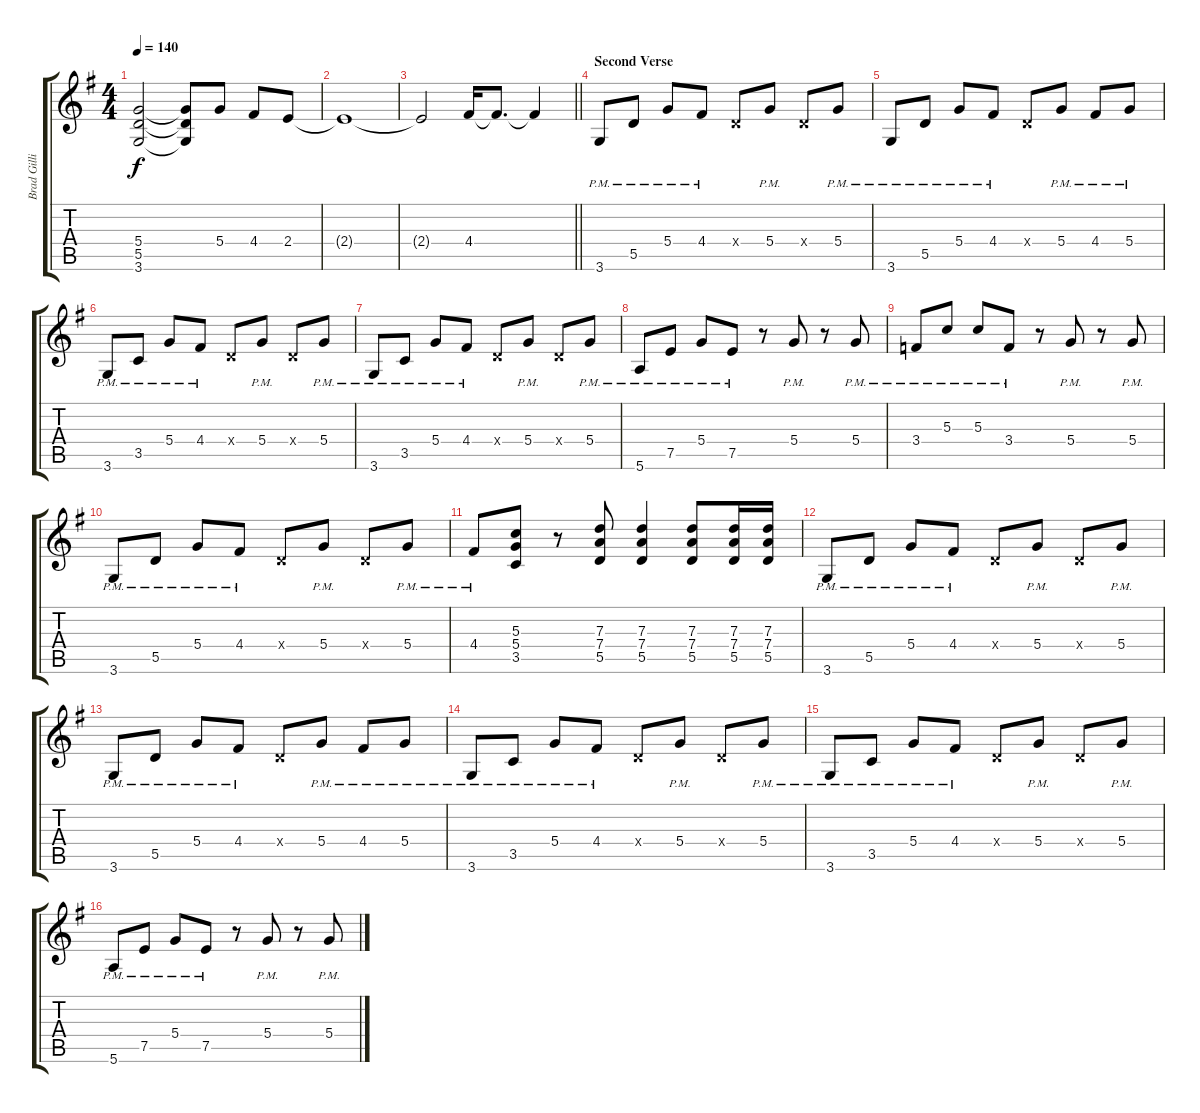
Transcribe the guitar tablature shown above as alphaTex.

\track ("Brad Gillis" "Brad Gilli") {instrument distortionguitar}
\staff {score tabs}
\tuning (E4 B3 G3 D3 A2 E2) {hide}
\ts (4 4)
\tempo 140
\clef g2
\ks g
(5.4{t} 5.5{t} 3.6{t}).2{dy f} (5.4{t} 5.5{t} 3.6{t}).8 5.4.8 4.4.8 2.4.8 |
2.4{t}.1 |
\barLineRight lightlight
2.4{t}.2 4.4.16 4.4{t}.8{d} 4.4{t}.4 |
\section ("" "Second Verse")
3.6{pm}.8 5.5{pm}.8 5.4{pm}.8 4.4{pm}.8 0.4{x}.8 5.4{pm}.8 0.4{x}.8 5.4{pm}.8 |
3.6{pm}.8 5.5{pm}.8 5.4{pm}.8 4.4{pm}.8 0.4{x}.8 5.4{pm}.8 4.4{pm}.8 5.4{pm}.8 |
3.6{pm}.8 3.5{pm}.8 5.4{pm}.8 4.4{pm}.8 0.4{x}.8 5.4{pm}.8 0.4{x}.8 5.4{pm}.8 |
3.6{pm}.8 3.5{pm}.8 5.4{pm}.8 4.4{pm}.8 0.4{x}.8 5.4{pm}.8 0.4{x}.8 5.4{pm}.8 |
5.6{pm}.8 7.5{pm}.8 5.4{pm}.8 7.5{pm}.8 r.8 5.4{pm}.8 r.8 5.4{pm}.8 |
3.4{pm}.8 5.3{pm}.8 5.3{pm}.8 3.4{pm}.8 r.8 5.4{pm}.8 r.8 5.4{pm}.8 |
3.6{pm}.8 5.5{pm}.8 5.4{pm}.8 4.4{pm}.8 0.4{x}.8 5.4{pm}.8 0.4{x}.8 5.4{pm}.8 |
4.4{pm}.8 (5.3 5.4 3.5).8 r.8 (7.3 7.4 5.5).8 (7.3 7.4 5.5).4 (7.3 7.4 5.5).8 (7.3 7.4 5.5).16 (7.3 7.4 5.5).16 |
3.6{pm}.8 5.5{pm}.8 5.4{pm}.8 4.4{pm}.8 0.4{x}.8 5.4{pm}.8 0.4{x}.8 5.4{pm}.8 |
3.6{pm}.8 5.5{pm}.8 5.4{pm}.8 4.4{pm}.8 0.4{x}.8 5.4{pm}.8 4.4{pm}.8 5.4{pm}.8 |
3.6{pm}.8 3.5{pm}.8 5.4{pm}.8 4.4{pm}.8 0.4{x}.8 5.4{pm}.8 0.4{x}.8 5.4{pm}.8 |
3.6{pm}.8 3.5{pm}.8 5.4{pm}.8 4.4{pm}.8 0.4{x}.8 5.4{pm}.8 0.4{x}.8 5.4{pm}.8 |
5.6{pm}.8 7.5{pm}.8 5.4{pm}.8 7.5{pm}.8 r.8 5.4{pm}.8 r.8 5.4{pm}.8
